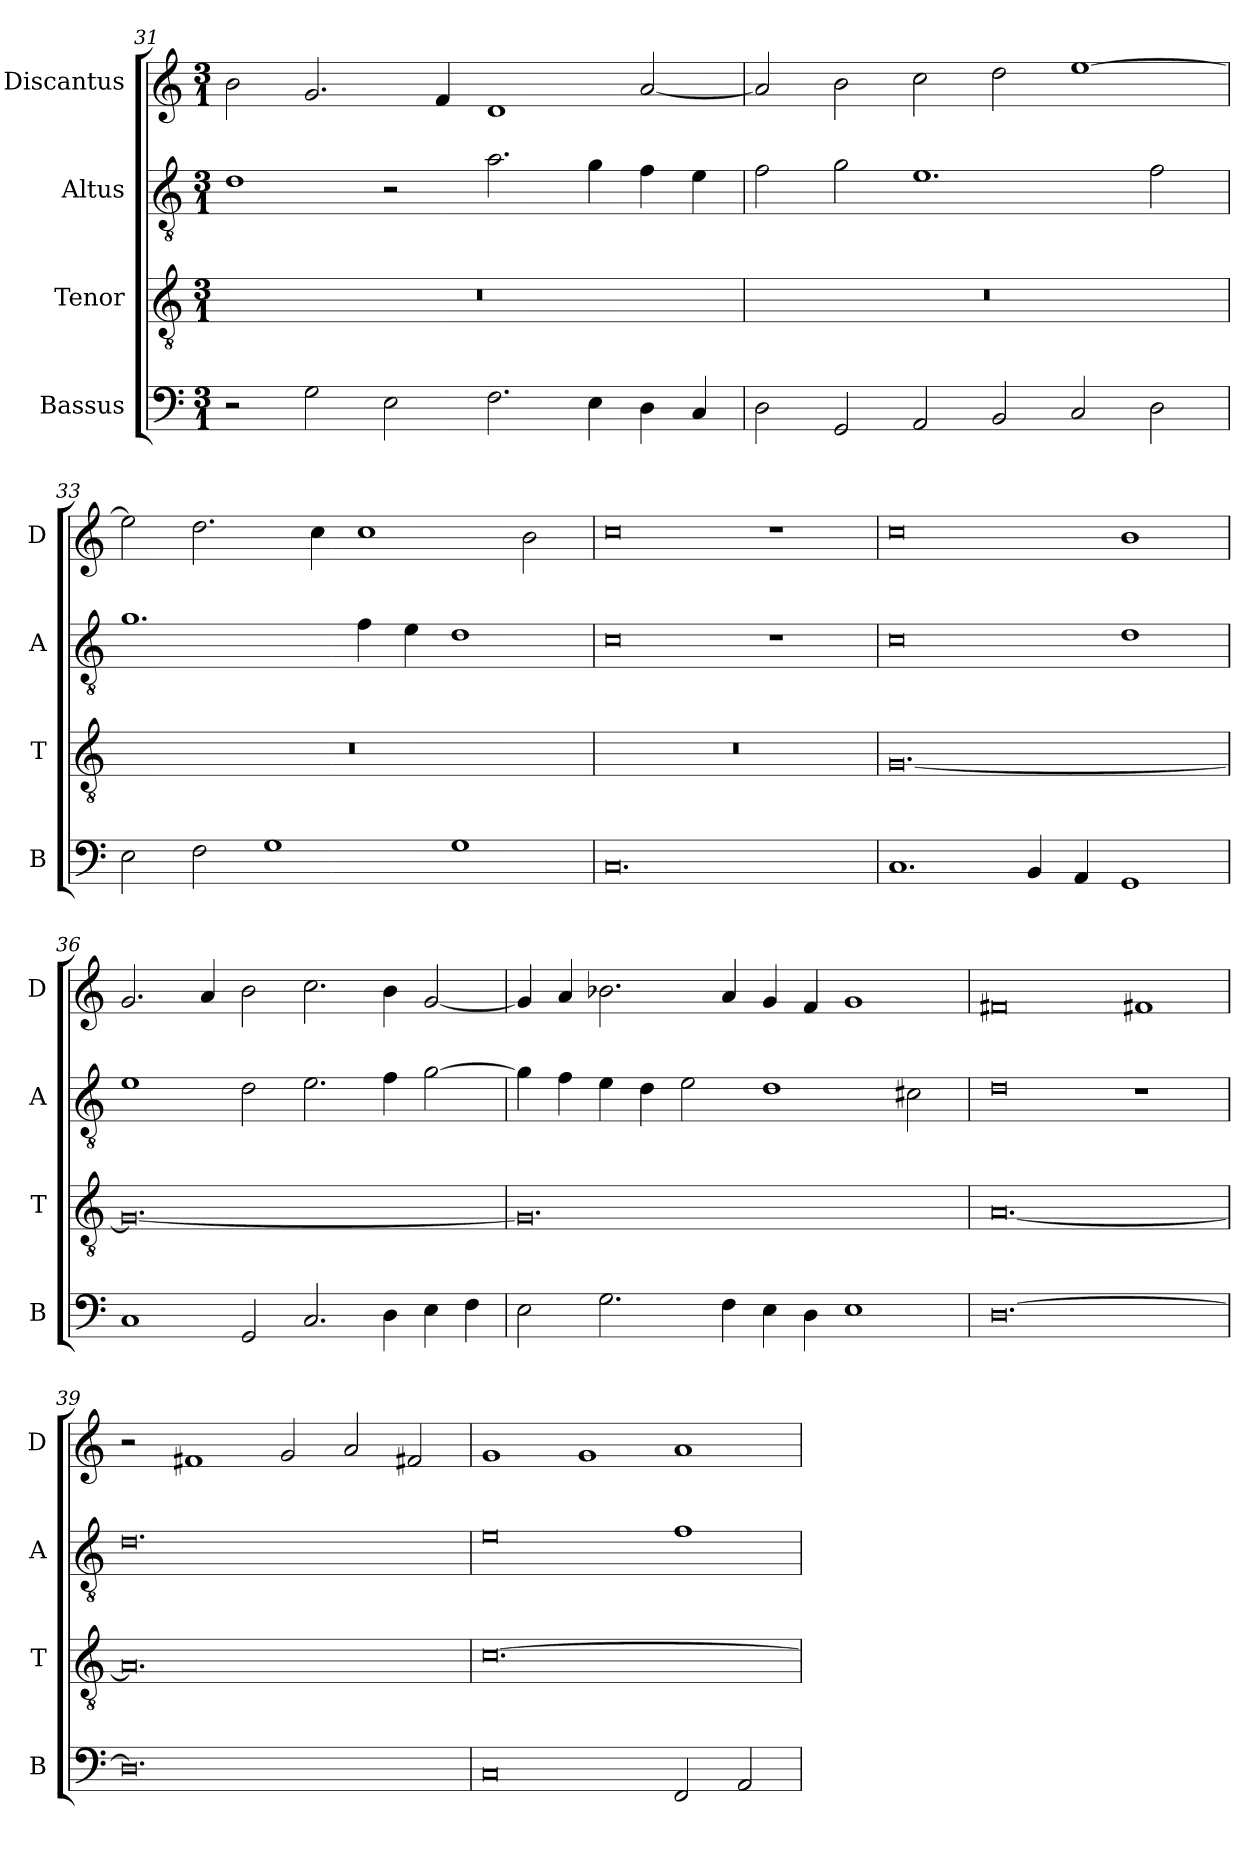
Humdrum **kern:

**kern	**kern	**kern	**kern
*part4	*part3	*part2	*part1
*staff4	*staff3	*staff2	*staff1
*I"Bassus	*I"Tenor	*I"Altus	*I"Discantus
*I'B	*I'T	*I'A	*I'D
*clefF4	*clefGv2	*clefGv2	*clefG2
*k[]	*k[]	*k[]	*k[]
*M3/1	*M3/1	*M3/1	*M3/1
=31	=31	=31	=31
2r	0.r	1d	2b\
2G\	.	.	2.g/
2E\	.	2r	.
.	.	.	4f/
2.F\	.	2.a\	1d
4E\	.	4g\	.
4D\	.	4f\	[2a/
4C/	.	4e\	.
=32	=32	=32	=32
2D\	0.r	2f\	2a/]
2GG/	.	2g\	2b\
2AA/	.	1.e	2cc\
2BB/	.	.	2dd\
2C/	.	.	[1ee
2D\	.	2f\	.
=33	=33	=33	=33
2E\	0.r	1.g	2ee\]
2F\	.	.	2.dd\
1G	.	.	.
.	.	.	4cc\
.	.	4f\	1cc
.	.	4e\	.
1G	.	1d	.
.	.	.	2b\
=34	=34	=34	=34
0.C	0.r	0c	0cc
.	.	1r	1r
=35	=35	=35	=35
1.C	[0.G	0c	0cc
4BB/	.	.	.
4AA/	.	.	.
1GG	.	1d	1b
=36	=36	=36	=36
1C	0.G_	1e	2.g/
.	.	.	4a/
2GG/	.	2d\	2b\
2.C/	.	2.e\	2.cc\
4D\	.	4f\	4b\
4E\	.	[2g\	[2g/
4F\	.	.	.
=37	=37	=37	=37
2E\	0.G]	4g\]	4g/]
.	.	4f\	4a/
2.G\	.	4e\	2.b-X\
.	.	4d\	.
.	.	2e\	.
4F\	.	.	4a/
4E\	.	1d	4g/
4D\	.	.	4f/
1E	.	.	1g
.	.	2c#X\	.
=38	=38	=38	=38
[0.D	[0.A	0d	0f#X
.	.	1r	1f#X
=39	=39	=39	=39
0.D]	0.A]	0.d	2r
.	.	.	1f#X
.	.	.	2g/
.	.	.	2a/
.	.	.	2f#X/
=40	=40	=40	=40
0C	[0.c	0e	1g
.	.	.	1g
2FF/	.	1f	1a
2AA/	.	.	.
=	=	=	=
*-	*-	*-	*-
